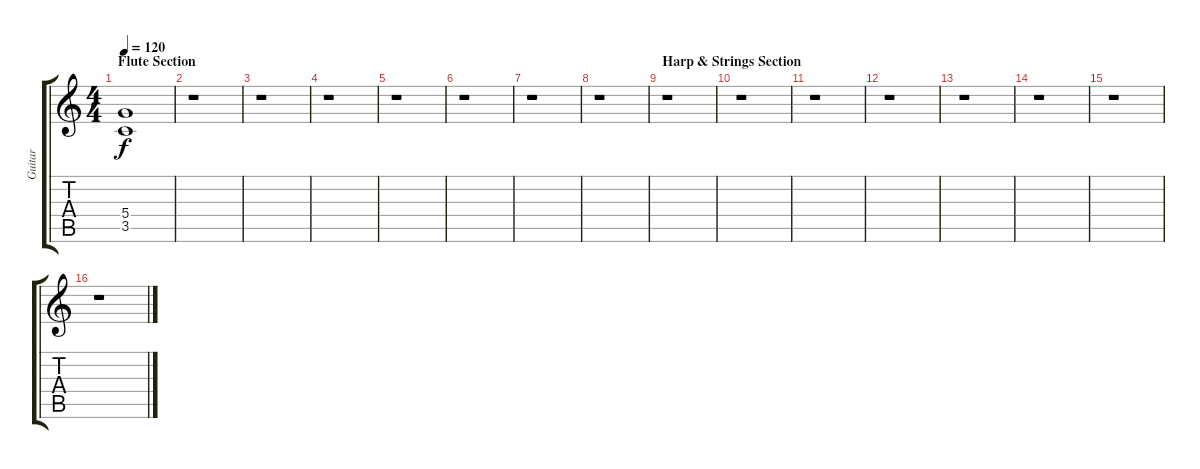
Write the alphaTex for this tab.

\track ("Guitar" "Guitar") {instrument distortionguitar}
\staff {score tabs}
\tuning (E4 B3 G3 D3 A2 E2) {hide}
\ts (4 4)
\section ("" "Flute Section")
\tempo 120
\clef g2
\ks c
(5.4{t} 3.5{t}).1{dy f} |
r.1 |
r.1 |
r.1 |
r.1 |
r.1 |
r.1 |
r.1 |
\section ("" "Harp & Strings Section")
r.1 |
r.1 |
r.1 |
r.1 |
r.1 |
r.1 |
r.1 |
r.1
